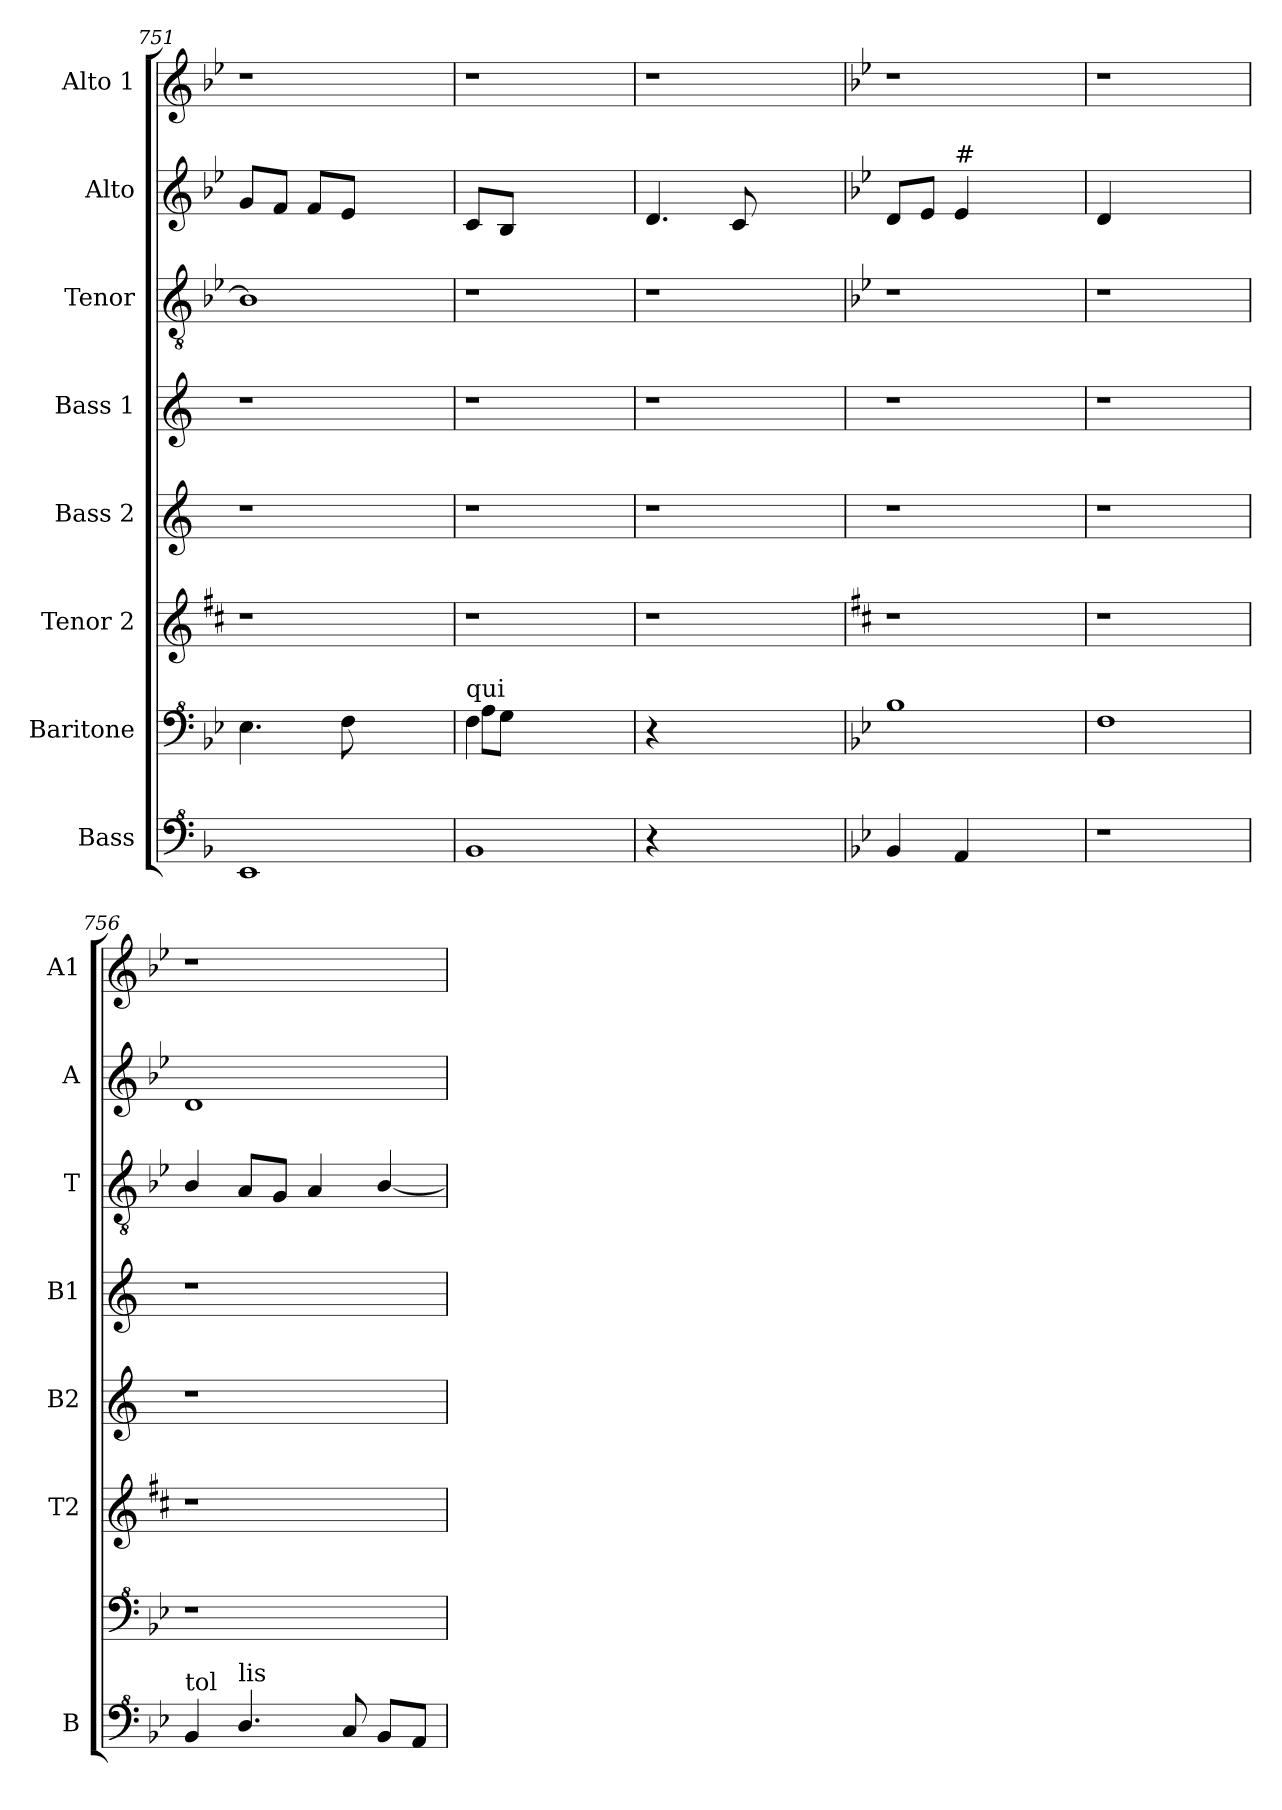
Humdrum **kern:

**kern	**kern	**kern	**kern	**kern	**kern	**kern	**kern
*part8	*part7	*part6	*part5	*part4	*part3	*part2	*part1
*staff8	*staff7	*staff6	*staff5	*staff4	*staff3	*staff2	*staff1
*I"Bass	*I"Baritone	*I"Tenor 2	*I"Bass 2	*I"Bass 1	*I"Tenor	*I"Alto	*I"Alto 1
*I'B	*	*I'T2	*I'B2	*I'B1	*I'T	*I'A	*I'A1
*clefF^4	*clefF^4	*clefG2	*clefG2	*clefG2	*clefGv2	*clefG2	*clefG2
*	*	*ITrd1c2	*	*	*ITrd1c2	*ITrd1c2	*ITrd1c2
*k[b-]	*k[b-e-]	*k[]	*k[]	*k[]	*k[b-e-a-d-]	*k[b-e-a-d-]	*k[b-e-a-d-]
*F:	*B-:	*C:	*C:	*C:	*A-:	*A-:	*A-:
=751	=751	=751	=751	=751	=751	=751	=751
1E	4.e-\	1r	1r	1r	1A-]	8f/L	1r
.	.	.	.	.	.	8e-/J	.
.	.	.	.	.	.	8e-/L	.
.	8f\	.	.	.	.	8d-/J	.
.	2ryy	.	.	.	.	2ryy	.
=752	=752	=752	=752	=752	=752	=752	=752
*	*^	*	*	*	*	*	*
!	!LO:TX:a:t=qui	!	!	!	!	!	!	!
1B-	4f\	8a\L	1r	1r	1r	1r	8B-/L	1r
.	.	8g\J	.	.	.	.	8A-/J	.
.	2.ryy	2.ryy	.	.	.	.	2.ryy	.
*	*v	*v	*	*	*	*	*	*
!!LO:LB:g=z
=753	=753	=753	=753	=753	=753	=753	=753
4r	4r	1r	1r	1r	1r	4.c/	1r
2.ryy	2.ryy	.	.	.	.	.	.
.	.	.	.	.	.	8B-/	.
.	.	.	.	.	.	2ryy	.
=754	=754	=754	=754	=754	=754	=754	=754
*k[b-e-]	*	*	*	*	*	*	*
*B-:	*	*	*	*	*	*	*
4B-/	1b-	1r	1r	1r	1r	8c/L	1r
.	.	.	.	.	.	8d-/J	.
!	!	!	!	!	!	!LO:TX:a:t=#	!
4A/	.	.	.	.	.	4d-/	.
2ryy	.	.	.	.	.	2ryy	.
=755	=755	=755	=755	=755	=755	=755	=755
1r	1f	1r	1r	1r	1r	4c/	1r
.	.	.	.	.	.	2.ryy	.
=756	=756	=756	=756	=756	=756	=756	=756
!LO:TX:a:t=tol	!	!	!	!	!	!	!
4B-/	1r	1r	1r	1r	4A-/	1c	1r
!LO:TX:a:t=lis	!	!	!	!	!	!	!
4.d/	.	.	.	.	8G/L	.	.
.	.	.	.	.	8F/J	.	.
.	.	.	.	.	4G/	.	.
8c/	.	.	.	.	.	.	.
8B-/L	.	.	.	.	[<4A-/	.	.
8A/J	.	.	.	.	.	.	.
=	=	=	=	=	=	=	=
*-	*-	*-	*-	*-	*-	*-	*-
